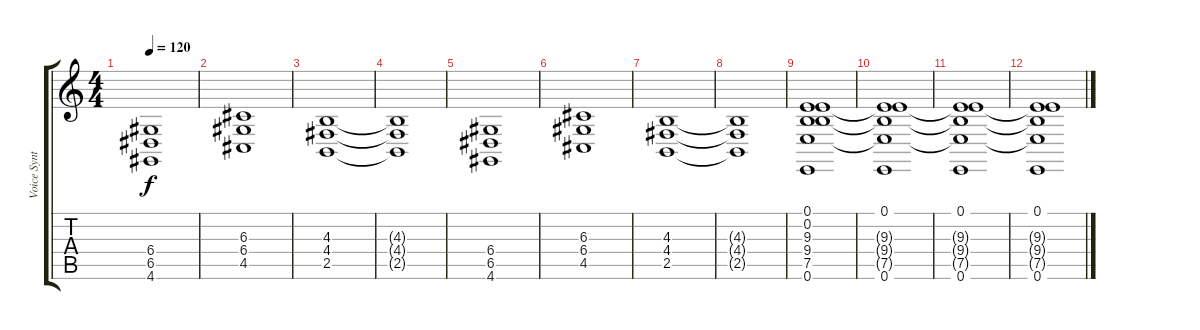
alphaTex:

\track ("Voice Synth" "Voice Synt") {instrument choiraahs}
\staff {score tabs}
\tuning (E4 B3 G3 D3 A2 E2) {hide}
\ts (4 4)
\tempo 120
\clef g2
\ks c
(6.4 6.5 4.6).1{dy f} |
(6.3 6.4 4.5).1 |
(4.3 4.4 2.5).1 |
(4.3{t} 4.4{t} 2.5{t}).1 |
(6.4 6.5 4.6).1 |
(6.3 6.4 4.5).1 |
(4.3 4.4 2.5).1 |
(4.3{t} 4.4{t} 2.5{t}).1 |
(0.1 0.2 9.3 9.4 7.5 0.6).1 |
(0.1 9.3{t} 9.4{t} 7.5{t} 0.6).1 |
(0.1 9.3{t} 9.4{t} 7.5{t} 0.6).1 |
(0.1 9.3{t} 9.4{t} 7.5{t} 0.6).1
